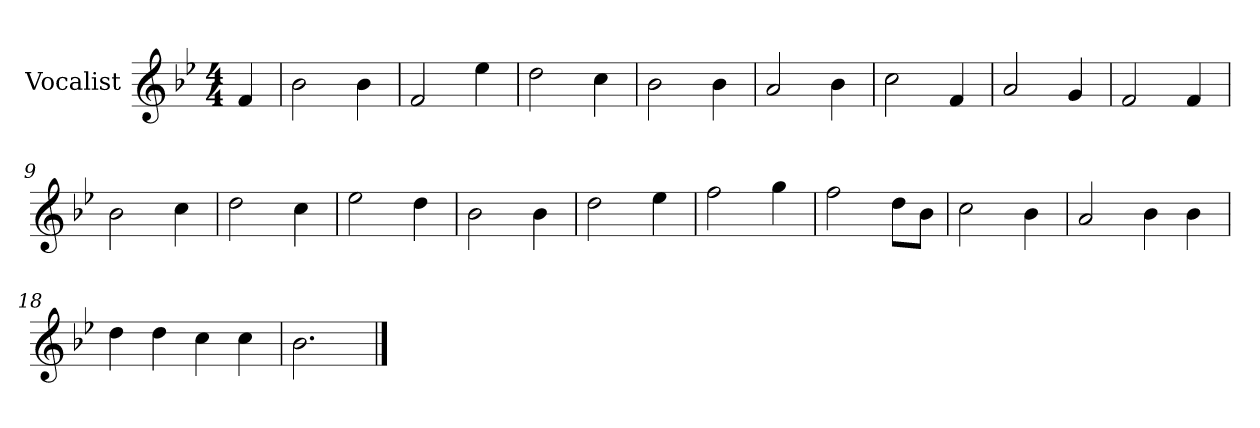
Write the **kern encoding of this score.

**kern
*part1
*staff1
*I"Vocalist
*k[b-e-]
*B-:
*M4/4
=
4f
=1
2b-
4b-
=2
2f
4ee-
=3
2dd
4cc
=4
2b-
4b-
=5
2a
4b-
=6
2cc
4f
=7
2a
4g
=8
2f
4f
=9
2b-
4cc
=10
2dd
4cc
=11
2ee-
4dd
=12
2b-
4b-
=13
2dd
4ee-
=14
2ff
4gg
=15
2ff
8ddL
8b-J
=16
2cc
4b-
=17
2a
4b-
4b-
=18
4dd
4dd
4cc
4cc
=19
2.b-
==
*-
